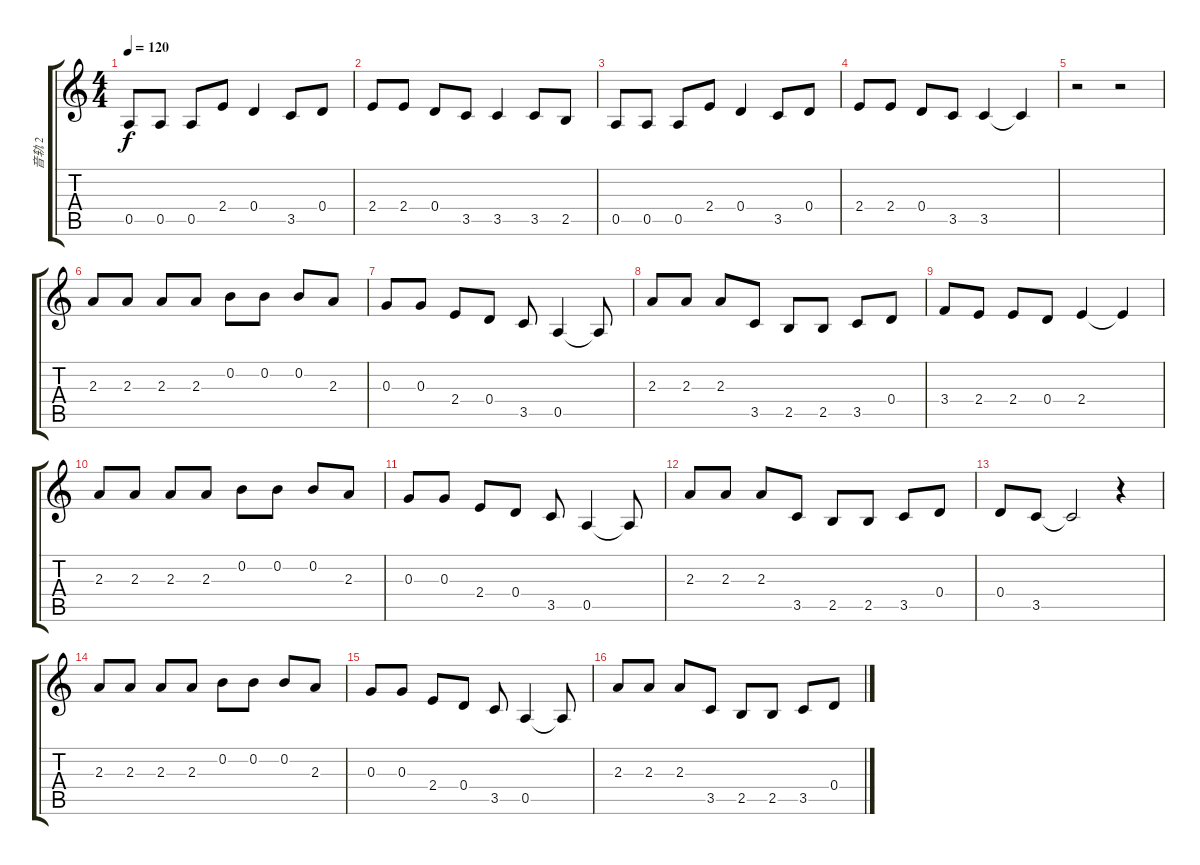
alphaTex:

\track ("音轨 2" "音轨 2") {instrument acousticguitarsteel}
\staff {score tabs}
\tuning (E4 B3 G3 D3 A2 E2) {hide}
\ts (4 4)
\tempo 120
\clef g2
\ks c
0.5.8{dy f} 0.5.8 0.5.8 2.4.8 0.4.4 3.5.8 0.4.8 |
2.4.8 2.4.8 0.4.8 3.5.8 3.5.4 3.5.8 2.5.8 |
0.5.8 0.5.8 0.5.8 2.4.8 0.4.4 3.5.8 0.4.8 |
2.4.8 2.4.8 0.4.8 3.5.8 3.5.4 3.5{t}.4 |
r.2 r.2 |
2.3.8 2.3.8 2.3.8 2.3.8 0.2.8 0.2.8 0.2.8 2.3.8 |
0.3.8 0.3.8 2.4.8 0.4.8 3.5.8 0.5.4 0.5{t}.8 |
2.3.8 2.3.8 2.3.8 3.5.8 2.5.8 2.5.8 3.5.8 0.4.8 |
3.4.8 2.4.8 2.4.8 0.4.8 2.4.4 2.4{t}.4 |
2.3.8 2.3.8 2.3.8 2.3.8 0.2.8 0.2.8 0.2.8 2.3.8 |
0.3.8 0.3.8 2.4.8 0.4.8 3.5.8 0.5.4 0.5{t}.8 |
2.3.8 2.3.8 2.3.8 3.5.8 2.5.8 2.5.8 3.5.8 0.4.8 |
0.4.8 3.5.8 3.5{t}.2 r.4 |
2.3.8 2.3.8 2.3.8 2.3.8 0.2.8 0.2.8 0.2.8 2.3.8 |
0.3.8 0.3.8 2.4.8 0.4.8 3.5.8 0.5.4 0.5{t}.8 |
2.3.8 2.3.8 2.3.8 3.5.8 2.5.8 2.5.8 3.5.8 0.4.8
